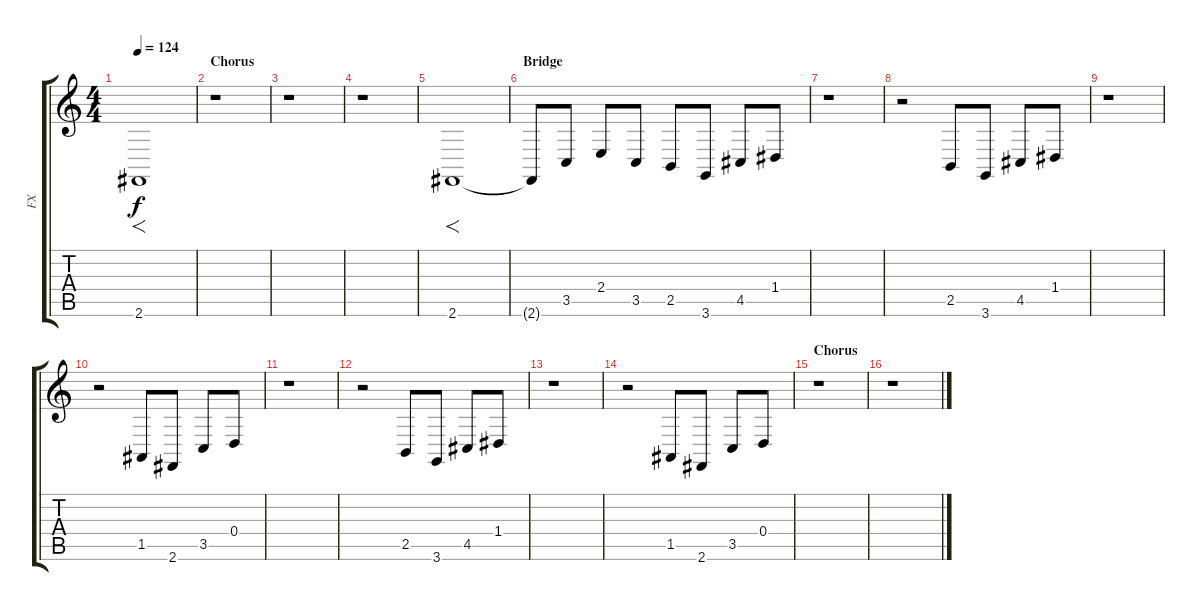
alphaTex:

\track ("FX" "FX") {instrument lead7fifths}
\staff {score tabs}
\tuning (E4 B3 G3 D3 A2 E2) {hide}
\ts (4 4)
\tempo 124
\clef g2
\ks c
2.6.1{f dy f} |
\section ("" "Chorus")
r.1 |
r.1 |
r.1 |
2.6.1{f} |
\section ("" "Bridge")
2.6{t}.8 3.5.8 2.4.8 3.5.8 2.5.8 3.6.8 4.5.8 1.4.8 |
r.1 |
r.2 2.5.8 3.6.8 4.5.8 1.4.8 |
r.1 |
r.2 1.5.8 2.6.8 3.5.8 0.4.8 |
r.1 |
r.2 2.5.8 3.6.8 4.5.8 1.4.8 |
r.1 |
r.2 1.5.8 2.6.8 3.5.8 0.4.8 |
\section ("" "Chorus")
r.1 |
r.1
